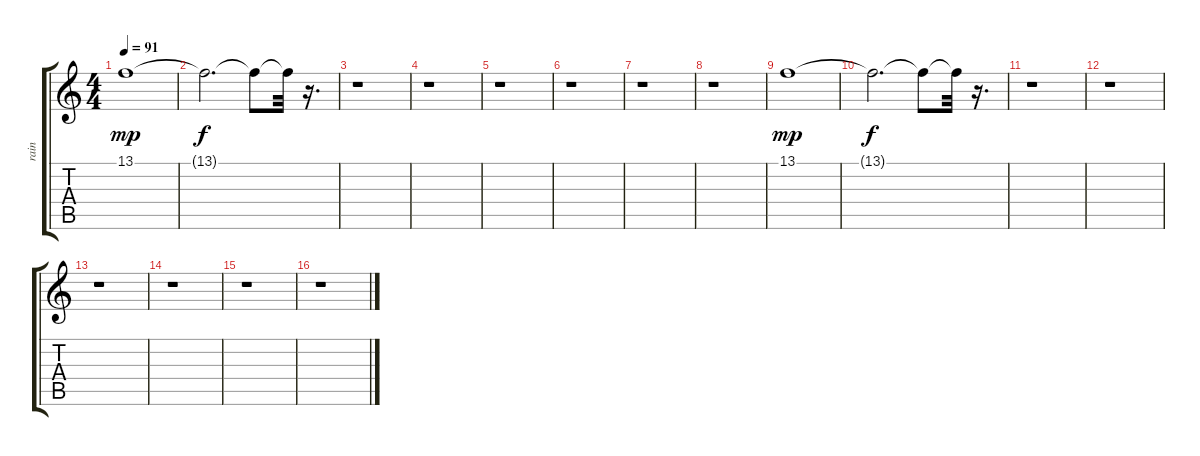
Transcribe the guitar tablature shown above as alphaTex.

\track ("rain" "rain") {instrument fx1rain}
\staff {score tabs}
\tuning (E4 B3 G3 D3 A2 E2) {hide}
\ts (4 4)
\tempo 91
\clef g2
\ks c
13.1.1{dy mp} |
13.1{t}.2{d dy f} 13.1{t}.8 13.1{t}.32 r.16{d} |
r.1 |
r.1 |
r.1 |
r.1 |
r.1 |
r.1 |
13.1.1{dy mp} |
13.1{t}.2{d dy f} 13.1{t}.8 13.1{t}.32 r.16{d} |
r.1 |
r.1 |
r.1 |
r.1 |
r.1 |
r.1
